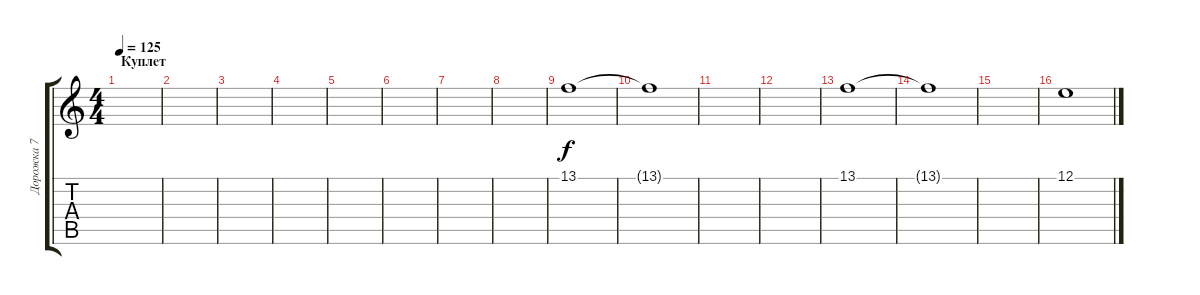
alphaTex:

\track ("Дорожка 7" "Дорожка 7") {instrument synthstrings1}
\staff {score tabs}
\tuning (E4 B3 G3 D3 A2 E2) {hide}
\ts (4 4)
\section ("" "Куплет")
\tempo 125
\clef g2
\ks c
|
|
|
|
|
|
|
|
13.1.1{volume 0} |
13.1{t}.1 |
|
|
13.1.1{volume 0} |
13.1{t}.1 |
|
12.1.1{volume 8}
